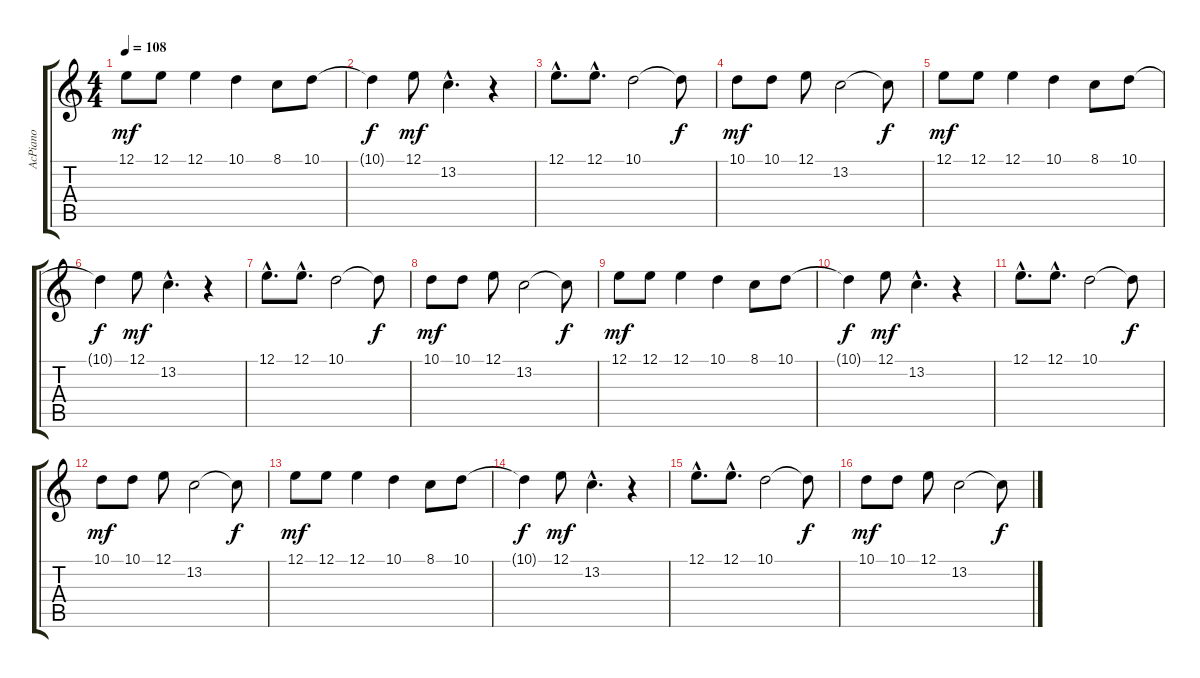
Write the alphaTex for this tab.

\track ("AcPiano" "AcPiano") {instrument acousticgrandpiano}
\staff {score tabs}
\tuning (E4 B3 G3 D3 A2 E2) {hide}
\ts (4 4)
\tempo 108
\clef g2
\ks c
12.1.8{dy mf} 12.1.8 12.1.4 10.1.4 8.1.8 10.1.8 |
10.1{t}.4{dy f} 12.1.8{dy mf} 13.2{hac}.4{d} r.4 |
12.1{hac}.8{d} 12.1{hac}.8{d} 10.1.2 10.1{t}.8{dy f} |
10.1.8{dy mf} 10.1.8 12.1.8 13.2.2 13.2{t}.8{dy f} |
12.1.8{dy mf} 12.1.8 12.1.4 10.1.4 8.1.8 10.1.8 |
10.1{t}.4{dy f} 12.1.8{dy mf} 13.2{hac}.4{d} r.4 |
12.1{hac}.8{d} 12.1{hac}.8{d} 10.1.2 10.1{t}.8{dy f} |
10.1.8{dy mf} 10.1.8 12.1.8 13.2.2 13.2{t}.8{dy f} |
12.1.8{dy mf} 12.1.8 12.1.4 10.1.4 8.1.8 10.1.8 |
10.1{t}.4{dy f} 12.1.8{dy mf} 13.2{hac}.4{d} r.4 |
12.1{hac}.8{d} 12.1{hac}.8{d} 10.1.2 10.1{t}.8{dy f} |
10.1.8{dy mf} 10.1.8 12.1.8 13.2.2 13.2{t}.8{dy f} |
12.1.8{dy mf} 12.1.8 12.1.4 10.1.4 8.1.8 10.1.8 |
10.1{t}.4{dy f} 12.1.8{dy mf} 13.2{hac}.4{d} r.4 |
12.1{hac}.8{d} 12.1{hac}.8{d} 10.1.2 10.1{t}.8{dy f} |
10.1.8{dy mf} 10.1.8 12.1.8 13.2.2 13.2{t}.8{dy f}
